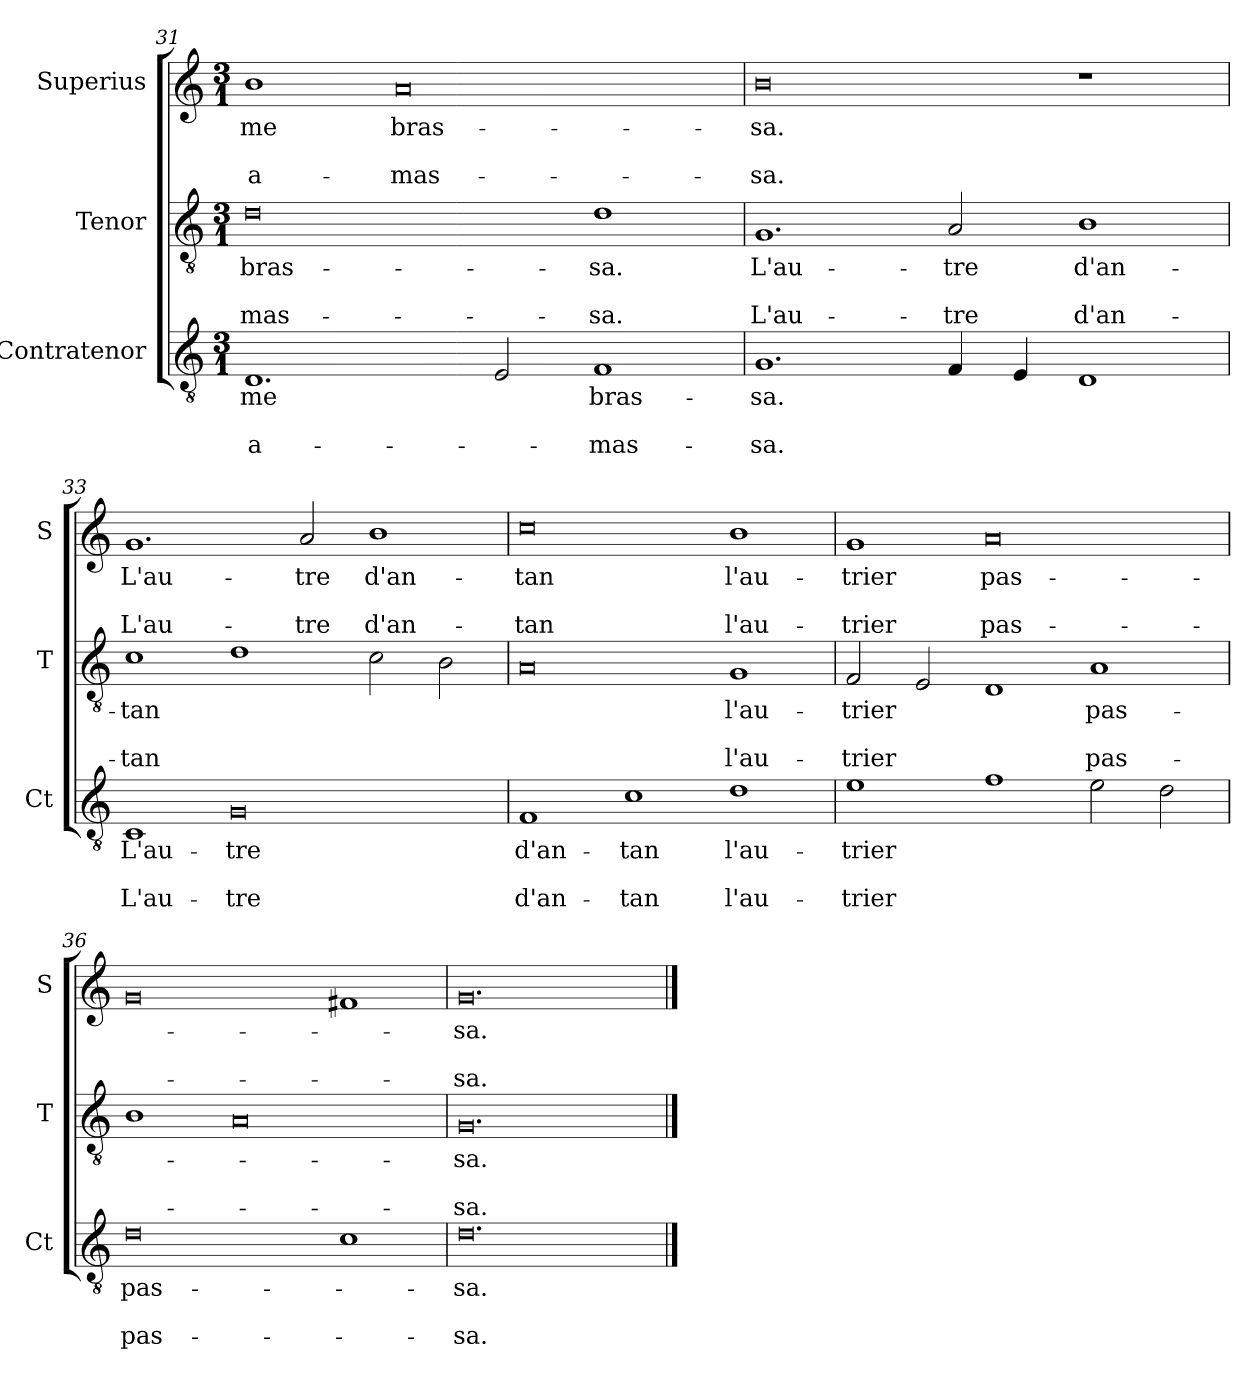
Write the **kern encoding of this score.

**kern	**text	**text	**text	**kern	**text	**text	**text	**kern	**text	**text	**text
*part3	*part3	*part3	*part3	*part2	*part2	*part2	*part2	*part1	*part1	*part1	*part1
*staff3	*staff3	*staff3	*staff3	*staff2	*staff2	*staff2	*staff2	*staff1	*staff1	*staff1	*staff1
*I"Contratenor	*	*	*	*I"Tenor	*	*	*	*I"Superius	*	*	*
*I'Ct	*	*	*	*I'T	*	*	*	*I'S	*	*	*
*clefGv2	*	*	*	*clefGv2	*	*	*	*clefG2	*	*	*
*k[]	*	*	*	*k[]	*	*	*	*k[]	*	*	*
*M3/1	*	*	*	*M3/1	*	*	*	*M3/1	*	*	*
=31	=31	=31	=31	=31	=31	=31	=31	=31	=31	=31	=31
1.D	me	.	a-	0d	bras-	.	-mas-	1b	me	.	a-
.	.	.	.	.	.	.	.	0a	bras-	.	-mas-
2E	.	.	.	.	.	.	.	.	.	.	.
1F	bras-	.	-mas-	1d	-sa.	.	-sa.	.	.	.	.
=32	=32	=32	=32	=32	=32	=32	=32	=32	=32	=32	=32
1.G	-sa.	.	-sa.	1.G	L'au-	.	L'au-	0b	-sa.	.	-sa.
4F	.	.	.	2A	-tre	.	-tre	.	.	.	.
4E	.	.	.	.	.	.	.	.	.	.	.
1D	.	.	.	1B	d'an-	.	d'an-	1r	.	.	.
=33	=33	=33	=33	=33	=33	=33	=33	=33	=33	=33	=33
1C	L'au-	.	L'au-	1c	-tan	.	-tan	1.g	L'au-	.	L'au-
0G	-tre	.	-tre	1d	.	.	.	.	.	.	.
.	.	.	.	.	.	.	.	2a	-tre	.	-tre
.	.	.	.	2c	.	.	.	1b	d'an-	.	d'an-
.	.	.	.	2B	.	.	.	.	.	.	.
=34	=34	=34	=34	=34	=34	=34	=34	=34	=34	=34	=34
1F	d'an-	.	d'an-	0A	.	.	.	0cc	-tan	.	-tan
1c	-tan	.	-tan	.	.	.	.	.	.	.	.
1d	l'au-	.	l'au-	1G	l'au-	.	l'au-	1b	l'au-	.	l'au-
=35	=35	=35	=35	=35	=35	=35	=35	=35	=35	=35	=35
1e	-trier	.	-trier	2F	-trier	.	-trier	1g	-trier	.	-trier
.	.	.	.	2E	.	.	.	.	.	.	.
1f	.	.	.	1D	.	.	.	0a	pas-	.	pas-
2e	.	.	.	1A	pas-	.	pas-	.	.	.	.
2d	.	.	.	.	.	.	.	.	.	.	.
=36	=36	=36	=36	=36	=36	=36	=36	=36	=36	=36	=36
0d	pas-	.	pas-	1B	.	.	.	0g	.	.	.
.	.	.	.	0A	.	.	.	.	.	.	.
1c	.	.	.	.	.	.	.	1f#X	.	.	.
=37	=37	=37	=37	=37	=37	=37	=37	=37	=37	=37	=37
0.d	-sa.	.	-sa.	0.G	-sa.	.	-sa.	0.g	-sa.	.	-sa.
==	==	==	==	==	==	==	==	==	==	==	==
*-	*-	*-	*-	*-	*-	*-	*-	*-	*-	*-	*-
